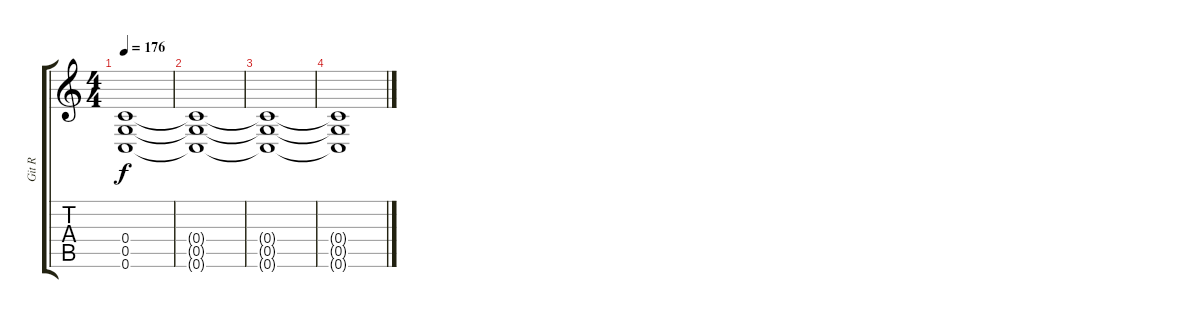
\track ("Git R" "Git R") {instrument distortionguitar}
\staff {score tabs}
\tuning (D4 A3 F3 C3 G2 C2) {hide}
\ts (4 4)
\tempo 176
\clef g2
\ks c
(0.4 0.5 0.6).1{dy f} |
(0.4{t} 0.5{t} 0.6{t}).1 |
(0.4{t} 0.5{t} 0.6{t}).1 |
(0.4{t} 0.5{t} 0.6{t}).1
